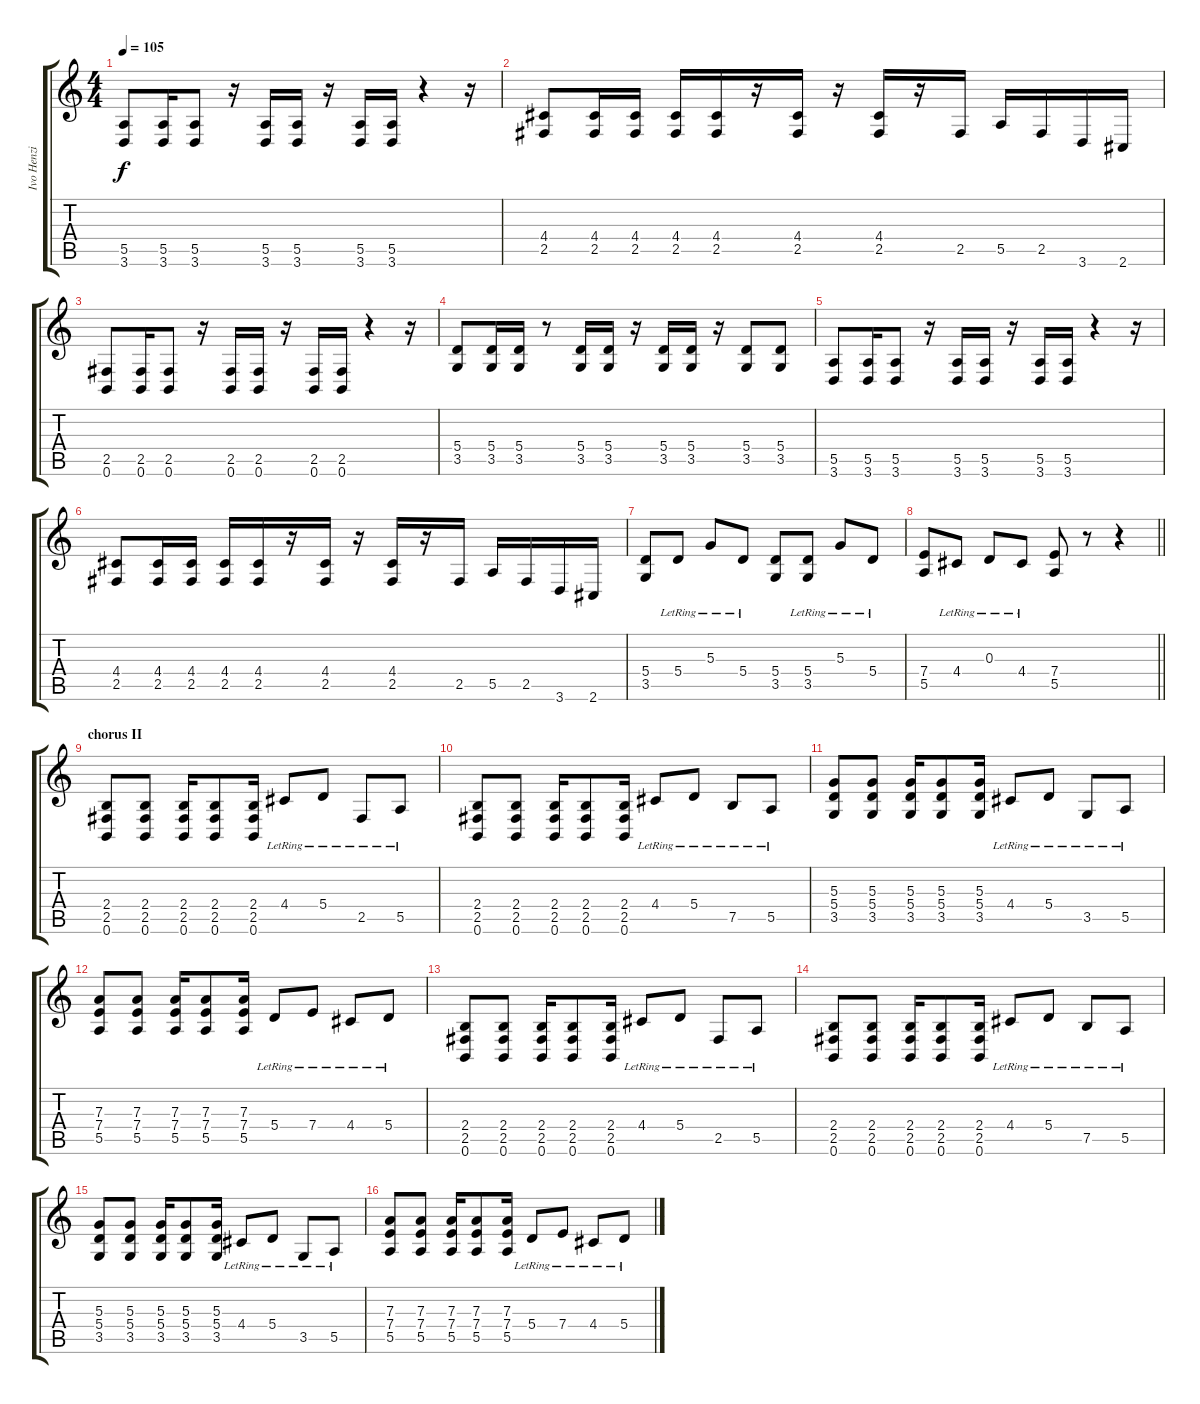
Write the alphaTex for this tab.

\track ("Ivo Henzi" "Ivo Henzi") {instrument distortionguitar}
\staff {score tabs}
\tuning (B3 G3 D3 A2 E2 B1) {hide}
\ts (4 4)
\tempo 105
\clef g2
\ks c
(5.5 3.6).8{dy f} (5.5 3.6).16 (5.5 3.6).8 r.16 (5.5 3.6).16 (5.5 3.6).16 r.16 (5.5 3.6).16 (5.5 3.6).16 r.4 r.16 |
(4.4 2.5).8 (4.4 2.5).16 (4.4 2.5).16 (4.4 2.5).16 (4.4 2.5).16 r.16 (4.4 2.5).16 r.16 (4.4 2.5).16 r.16 2.5.16 5.5.16 2.5.16 3.6.16 2.6.16 |
(2.5 0.6).8 (2.5 0.6).16 (2.5 0.6).8 r.16 (2.5 0.6).16 (2.5 0.6).16 r.16 (2.5 0.6).16 (2.5 0.6).16 r.4 r.16 |
(5.4 3.5).8 (5.4 3.5).16 (5.4 3.5).16 r.8 (5.4 3.5).16 (5.4 3.5).16 r.16 (5.4 3.5).16 (5.4 3.5).16 r.16 (5.4 3.5).8 (5.4 3.5).8 |
(5.5 3.6).8 (5.5 3.6).16 (5.5 3.6).8 r.16 (5.5 3.6).16 (5.5 3.6).16 r.16 (5.5 3.6).16 (5.5 3.6).16 r.4 r.16 |
(4.4 2.5).8 (4.4 2.5).16 (4.4 2.5).16 (4.4 2.5).16 (4.4 2.5).16 r.16 (4.4 2.5).16 r.16 (4.4 2.5).16 r.16 2.5.16 5.5.16 2.5.16 3.6.16 2.6.16 |
(5.4 3.5).8 5.4{lr}.8 5.3{lr}.8 5.4{lr}.8 (5.4 3.5).8 (5.4{lr} 3.5).8 5.3{lr}.8 5.4{lr}.8 |
\barLineRight lightlight
(7.4 5.5).8 4.4{lr}.8 0.3{lr}.8 4.4{lr}.8 (7.4 5.5).8 r.8 r.4 |
\section ("" "chorus II")
(2.4 2.5 0.6).8 (2.4 2.5 0.6).8 (2.4 2.5 0.6).16 (2.4 2.5 0.6).8 (2.4 2.5 0.6).16 4.4{lr}.8 5.4{lr}.8 2.5{lr}.8 5.5{lr}.8 |
(2.4 2.5 0.6).8 (2.4 2.5 0.6).8 (2.4 2.5 0.6).16 (2.4 2.5 0.6).8 (2.4 2.5 0.6).16 4.4{lr}.8 5.4{lr}.8 7.5{lr}.8 5.5{lr}.8 |
(5.3 5.4 3.5).8 (5.3 5.4 3.5).8 (5.3 5.4 3.5).16 (5.3 5.4 3.5).8 (5.3 5.4 3.5).16 4.4{lr}.8 5.4{lr}.8 3.5{lr}.8 5.5{lr}.8 |
(7.3 7.4 5.5).8 (7.3 7.4 5.5).8 (7.3 7.4 5.5).16 (7.3 7.4 5.5).8 (7.3 7.4 5.5).16 5.4{lr}.8 7.4{lr}.8 4.4{lr}.8 5.4{lr}.8 |
(2.4 2.5 0.6).8 (2.4 2.5 0.6).8 (2.4 2.5 0.6).16 (2.4 2.5 0.6).8 (2.4 2.5 0.6).16 4.4{lr}.8 5.4{lr}.8 2.5{lr}.8 5.5{lr}.8 |
(2.4 2.5 0.6).8 (2.4 2.5 0.6).8 (2.4 2.5 0.6).16 (2.4 2.5 0.6).8 (2.4 2.5 0.6).16 4.4{lr}.8 5.4{lr}.8 7.5{lr}.8 5.5{lr}.8 |
(5.3 5.4 3.5).8 (5.3 5.4 3.5).8 (5.3 5.4 3.5).16 (5.3 5.4 3.5).8 (5.3 5.4 3.5).16 4.4{lr}.8 5.4{lr}.8 3.5{lr}.8 5.5{lr}.8 |
(7.3 7.4 5.5).8 (7.3 7.4 5.5).8 (7.3 7.4 5.5).16 (7.3 7.4 5.5).8 (7.3 7.4 5.5).16 5.4{lr}.8 7.4{lr}.8 4.4{lr}.8 5.4{lr}.8
